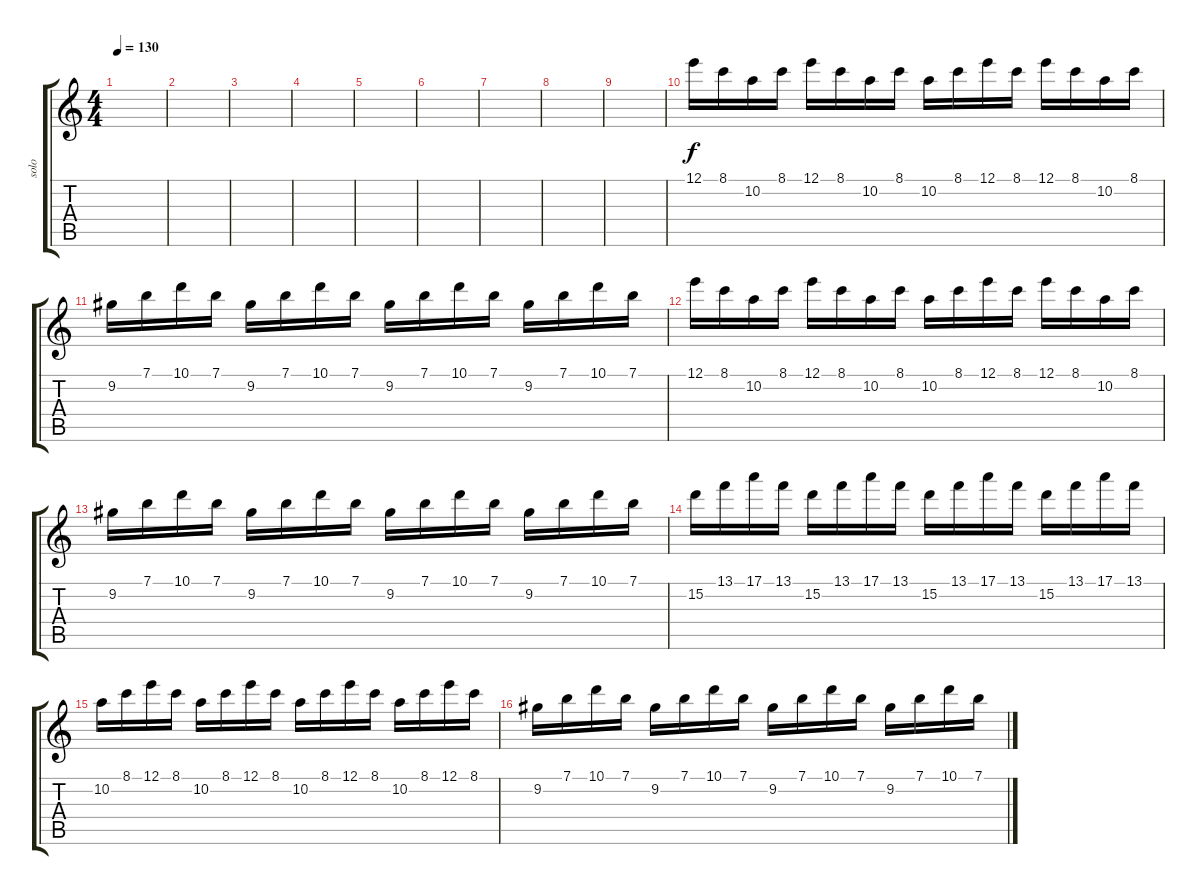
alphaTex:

\track ("solo" "solo") {instrument distortionguitar}
\staff {score tabs}
\tuning (E4 B3 G3 D3 A2 E2) {hide}
\ts (4 4)
\tempo 130
\clef g2
\ks c
|
|
|
|
|
|
|
|
|
12.1.16 8.1.16 10.2.16 8.1.16 12.1.16 8.1.16 10.2.16 8.1.16 10.2.16 8.1.16 12.1.16 8.1.16 12.1.16 8.1.16 10.2.16 8.1.16 |
9.2.16 7.1.16 10.1.16 7.1.16 9.2.16 7.1.16 10.1.16 7.1.16 9.2.16 7.1.16 10.1.16 7.1.16 9.2.16 7.1.16 10.1.16 7.1.16 |
12.1.16 8.1.16 10.2.16 8.1.16 12.1.16 8.1.16 10.2.16 8.1.16 10.2.16 8.1.16 12.1.16 8.1.16 12.1.16 8.1.16 10.2.16 8.1.16 |
9.2.16 7.1.16 10.1.16 7.1.16 9.2.16 7.1.16 10.1.16 7.1.16 9.2.16 7.1.16 10.1.16 7.1.16 9.2.16 7.1.16 10.1.16 7.1.16 |
15.2.16 13.1.16 17.1.16 13.1.16 15.2.16 13.1.16 17.1.16 13.1.16 15.2.16 13.1.16 17.1.16 13.1.16 15.2.16 13.1.16 17.1.16 13.1.16 |
10.2.16 8.1.16 12.1.16 8.1.16 10.2.16 8.1.16 12.1.16 8.1.16 10.2.16 8.1.16 12.1.16 8.1.16 10.2.16 8.1.16 12.1.16 8.1.16 |
9.2.16 7.1.16 10.1.16 7.1.16 9.2.16 7.1.16 10.1.16 7.1.16 9.2.16 7.1.16 10.1.16 7.1.16 9.2.16 7.1.16 10.1.16 7.1.16
